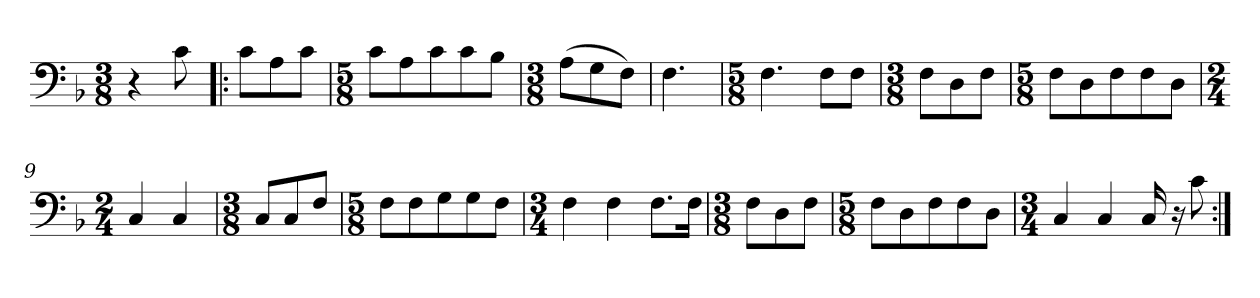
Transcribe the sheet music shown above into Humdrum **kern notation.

**kern
*part1
*staff1
*clefF4
*k[b-]
*M3/8
=1
4r
8c\
=2!|:
8c\L
8A\
8c\J
=3
*M5/8
8c\L
8A\
8c\
8c\
8B-\J
=4
*M3/8
(8A\L
8G\
8F\J)
=5
4.F\
=6
*M5/8
4.F\
8F\L
8F\J
=7
*M3/8
8F\L
8D\
8F\J
=8
*M5/8
8F\L
8D\
8F\
8F\
8D\J
=9
*M2/4
4C/
4C/
=10
*M3/8
8C/L
8C/
8F/J
=11
*M5/8
8F\L
8F\
8G\
8G\
8F\J
=12
*M3/4
4F\
4F\
8.F\L
16F\Jk
=13
*M3/8
8F\L
8D\
8F\J
=14
*M5/8
8F\L
8D\
8F\
8F\
8D\J
=15
*M3/4
4C/
4C/
16C/
16r
8c\
=:|!
*-
